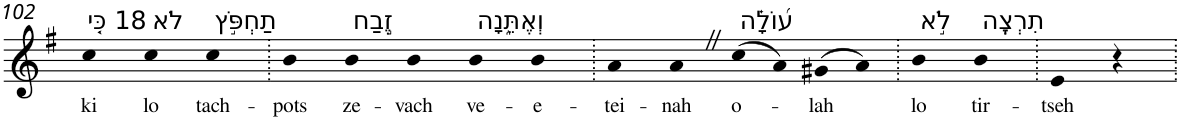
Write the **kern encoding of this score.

**kern	**text
*part1	*part1
*staff1	*staff1
*I"Piano	*
*I'Pno	*
!!LO:PB:g=z
*clefG2	*
*k[f#]	*
*G:	*
=102	=102
!LO:TX:a:t=18 כִּ֤י	!
!	!LO:LY:b
4cc	ki
!LO:TX:a:t=לֹא	!
!	!LO:LY:b
4cc	lo
!LO:TX:a:t=תַחְפֹּ֣ץ	!
!	!LO:LY:b
4cc	tach-
=103.	=103.
!	!LO:LY:b
4b	-pots
!LO:TX:a:t=זֶ֣בַח	!
!	!LO:LY:b
4b	ze-
!	!LO:LY:b
4b	-vach
!LO:TX:a:t=וְאֶתֵּ֑נָה	!
!	!LO:LY:b
4b	ve-
!	!LO:LY:b
4b	-e-
=104.	=104.
!	!LO:LY:b
4a	-tei-
!	!LO:LY:b
4aZ	-nah
!LO:TX:a:t=ע֝וֹלָ֗ה	!
!	!LO:LY:b
(>8cc	o-
8a)	.
!	!LO:LY:b
(>8g#X	-lah
8a)	.
=105.	=105.
!LO:TX:a:t=לֹ֣א	!
!	!LO:LY:b
4b	lo
!LO:TX:a:t=תִרְצֶֽה	!
!	!LO:LY:b
4b	tir-
=106.	=106.
!	!LO:LY:b
4e	-tseh
4r	.
=.	=.
*-	*-
